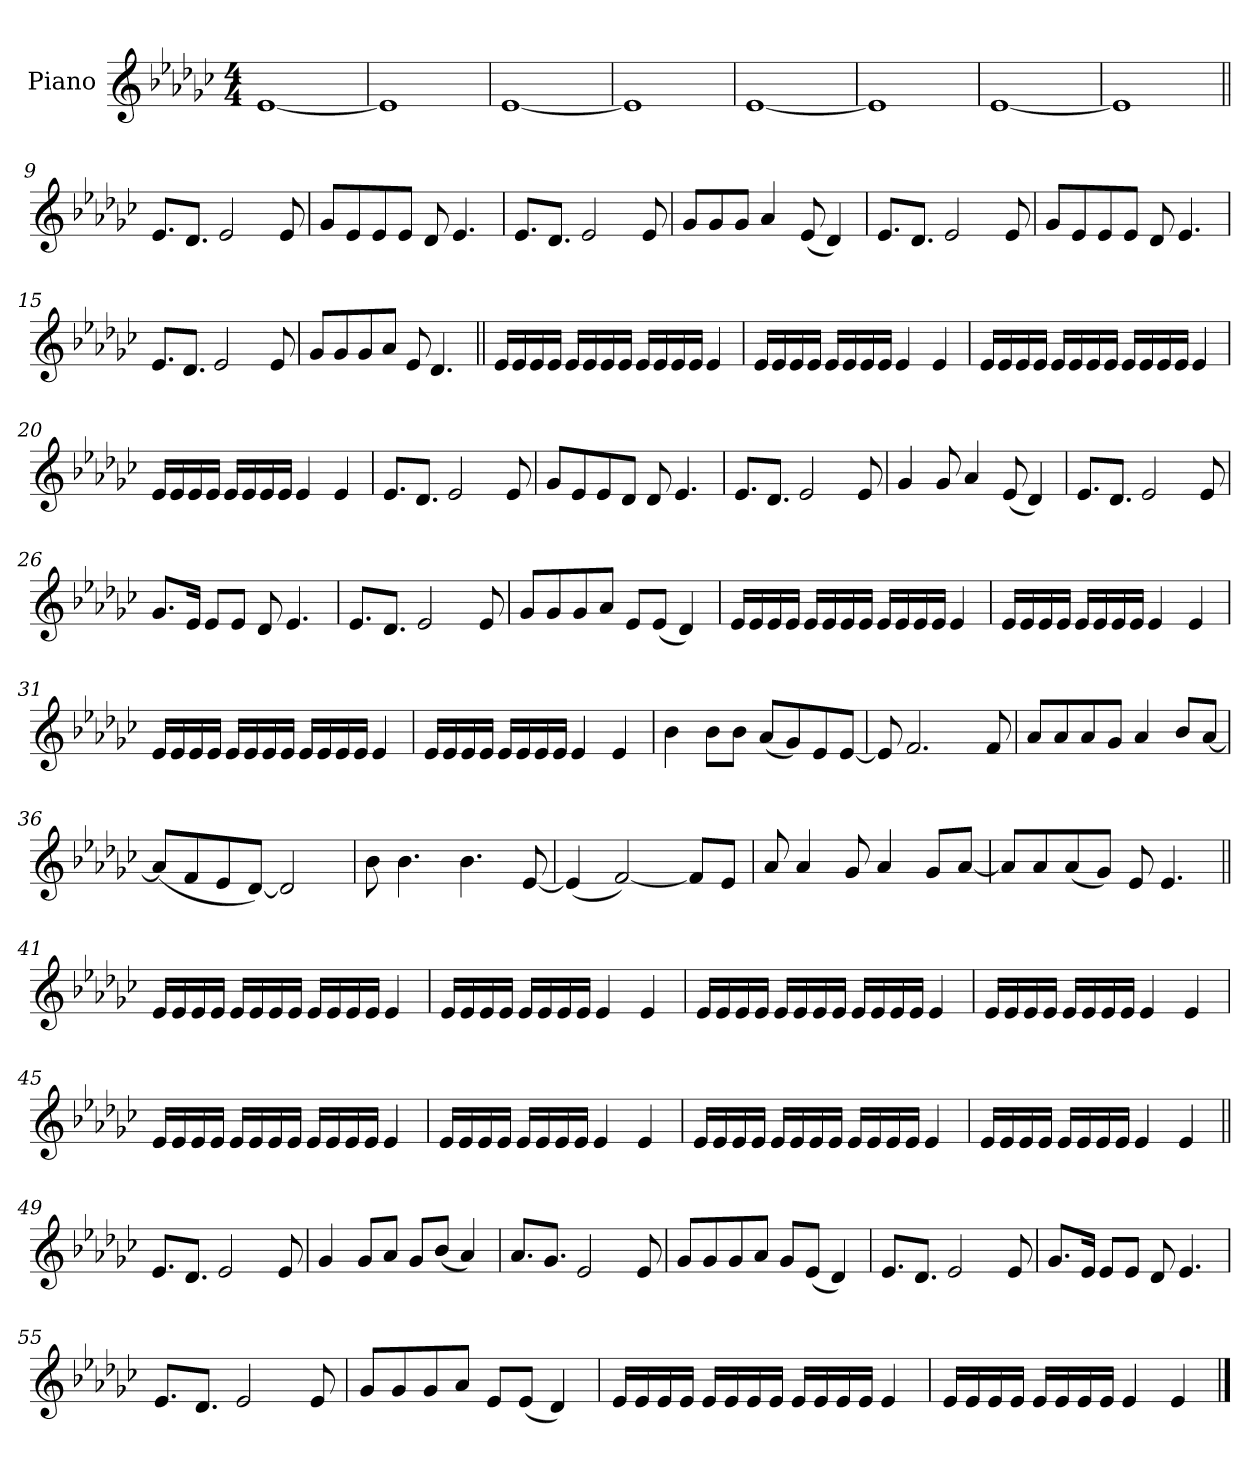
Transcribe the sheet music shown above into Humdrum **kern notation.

**kern
*part1
*staff1
*I"Piano
*I'Pno.
*clefG2
*k[b-e-a-d-g-c-]
*M4/4
=1
[1e-
=2
1e-]
=3
[1e-
=4
1e-]
=5
[1e-
=6
1e-]
=7
[1e-
=8
1e-]
=9||
8.e-L
8.d-J
2e-
8e-
=10
8g-L
8e-
8e-
8e-J
8d-
4.e-
=11
8.e-L
8.d-J
2e-
8e-
=12
8g-L
8g-
8g-J
4a-
(<8e-
4d-)
=13
8.e-L
8.d-J
2e-
8e-
=14
8g-L
8e-
8e-
8e-J
8d-
4.e-
=15
8.e-L
8.d-J
2e-
8e-
=16
8g-L
8g-
8g-
8a-J
8e-
4.d-
=17||
16e-!LL
16e-!
16e-!
16e-!JJ
16e-!LL
16e-!
16e-!
16e-!JJ
16e-!LL
16e-!
16e-!
16e-!JJ
4e-!
=18
16e-!LL
16e-!
16e-!
16e-!JJ
16e-!LL
16e-!
16e-!
16e-!JJ
4e-!
4e-!
=19
16e-!LL
16e-!
16e-!
16e-!JJ
16e-!LL
16e-!
16e-!
16e-!JJ
16e-!LL
16e-!
16e-!
16e-!JJ
4e-!
=20
16e-!LL
16e-!
16e-!
16e-!JJ
16e-!LL
16e-!
16e-!
16e-!JJ
4e-!
4e-!
=21
8.e-L
8.d-J
2e-
8e-
=22
8g-L
8e-
8e-
8d-J
8d-
4.e-
=23
8.e-L
8.d-J
2e-
8e-
=24
4g-
8g-
4a-
(<8e-
4d-)
=25
8.e-L
8.d-J
2e-
8e-
=26
8.g-L
16e-Jk
8e-L
8e-J
8d-
4.e-
=27
8.e-L
8.d-J
2e-
8e-
=28
8g-L
8g-
8g-
8a-J
8e-L
(<8e-J
4d-)
=29
16e-!LL
16e-!
16e-!
16e-!JJ
16e-!LL
16e-!
16e-!
16e-!JJ
16e-!LL
16e-!
16e-!
16e-!JJ
4e-!
=30
16e-!LL
16e-!
16e-!
16e-!JJ
16e-!LL
16e-!
16e-!
16e-!JJ
4e-!
4e-!
=31
16e-!LL
16e-!
16e-!
16e-!JJ
16e-!LL
16e-!
16e-!
16e-!JJ
16e-!LL
16e-!
16e-!
16e-!JJ
4e-!
=32
16e-!LL
16e-!
16e-!
16e-!JJ
16e-!LL
16e-!
16e-!
16e-!JJ
4e-!
4e-!
=33
4b-
8b-L
8b-J
(<8a-L
8g-)
8e-
[8e-J
=34
8e-]
2.f
8f
=35
8a-L
8a-
8a-
8g-J
4a-
8b-L
[8a-J
=36
(<8a-L]
8f
8e-
[8d-J)
2d-]
=37
8b-
4.b-
4.b-
[8e-
=38
(<4e-]
[2f)
8fL]
8e-J
=39
8a-
4a-
8g-
4a-
8g-L
[8a-J
=40
8a-L]
8a-
(<8a-
8g-J)
8e-
4.e-
=41||
16e-!LL
16e-!
16e-!
16e-!JJ
16e-!LL
16e-!
16e-!
16e-!JJ
16e-!LL
16e-!
16e-!
16e-!JJ
4e-!
=42
16e-!LL
16e-!
16e-!
16e-!JJ
16e-!LL
16e-!
16e-!
16e-!JJ
4e-!
4e-!
=43
16e-!LL
16e-!
16e-!
16e-!JJ
16e-!LL
16e-!
16e-!
16e-!JJ
16e-!LL
16e-!
16e-!
16e-!JJ
4e-!
=44
16e-!LL
16e-!
16e-!
16e-!JJ
16e-!LL
16e-!
16e-!
16e-!JJ
4e-!
4e-!
=45
16e-!LL
16e-!
16e-!
16e-!JJ
16e-!LL
16e-!
16e-!
16e-!JJ
16e-!LL
16e-!
16e-!
16e-!JJ
4e-!
=46
16e-!LL
16e-!
16e-!
16e-!JJ
16e-!LL
16e-!
16e-!
16e-!JJ
4e-!
4e-!
=47
16e-!LL
16e-!
16e-!
16e-!JJ
16e-!LL
16e-!
16e-!
16e-!JJ
16e-!LL
16e-!
16e-!
16e-!JJ
4e-!
=48
16e-!LL
16e-!
16e-!
16e-!JJ
16e-!LL
16e-!
16e-!
16e-!JJ
4e-!
4e-!
=49||
8.e-L
8.d-J
2e-
8e-
=50
4g-
8g-L
8a-J
8g-L
(<8b-J
4a-)
=51
8.a-L
8.g-J
2e-
8e-
=52
8g-L
8g-
8g-
8a-J
8g-L
(<8e-J
4d-)
=53
8.e-L
8.d-J
2e-
8e-
=54
8.g-L
16e-Jk
8e-L
8e-J
8d-
4.e-
=55
8.e-L
8.d-J
2e-
8e-
=56
8g-L
8g-
8g-
8a-J
8e-L
(<8e-J
4d-)
=57
16e-!LL
16e-!
16e-!
16e-!JJ
16e-!LL
16e-!
16e-!
16e-!JJ
16e-!LL
16e-!
16e-!
16e-!JJ
4e-!
=58
16e-!LL
16e-!
16e-!
16e-!JJ
16e-!LL
16e-!
16e-!
16e-!JJ
4e-!
4e-!
==
*-
